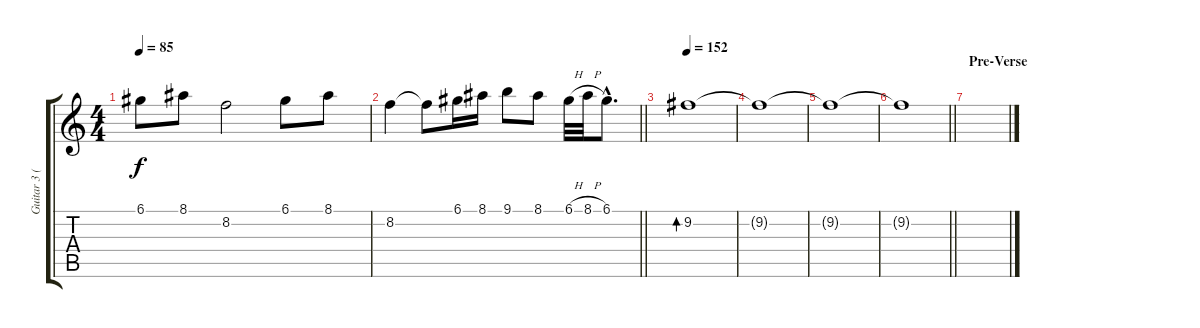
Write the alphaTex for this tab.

\track ("Guitar 3 (Lead)" "Guitar 3 (") {instrument acousticguitarsteel}
\staff {score tabs}
\tuning (D4 A3 F3 C3 G2 C2) {hide}
\ts (4 4)
\tempo 85
\clef g2
\ks c
6.1.8{dy f} 8.1.8 8.2.2 6.1.8 8.1.8 |
\barLineRight lightlight
8.2.4 8.2{t}.8 6.1.16 8.1.16 9.1.8 8.1.8 6.1{h}.32 8.1{h}.32 6.1{hac}.8{d} |
\tempo 152
9.2.1{bd 480} |
9.2{t}.1 |
9.2{t}.1 |
\barLineRight lightlight
9.2{t}.1 |
\section ("" "Pre-Verse")
